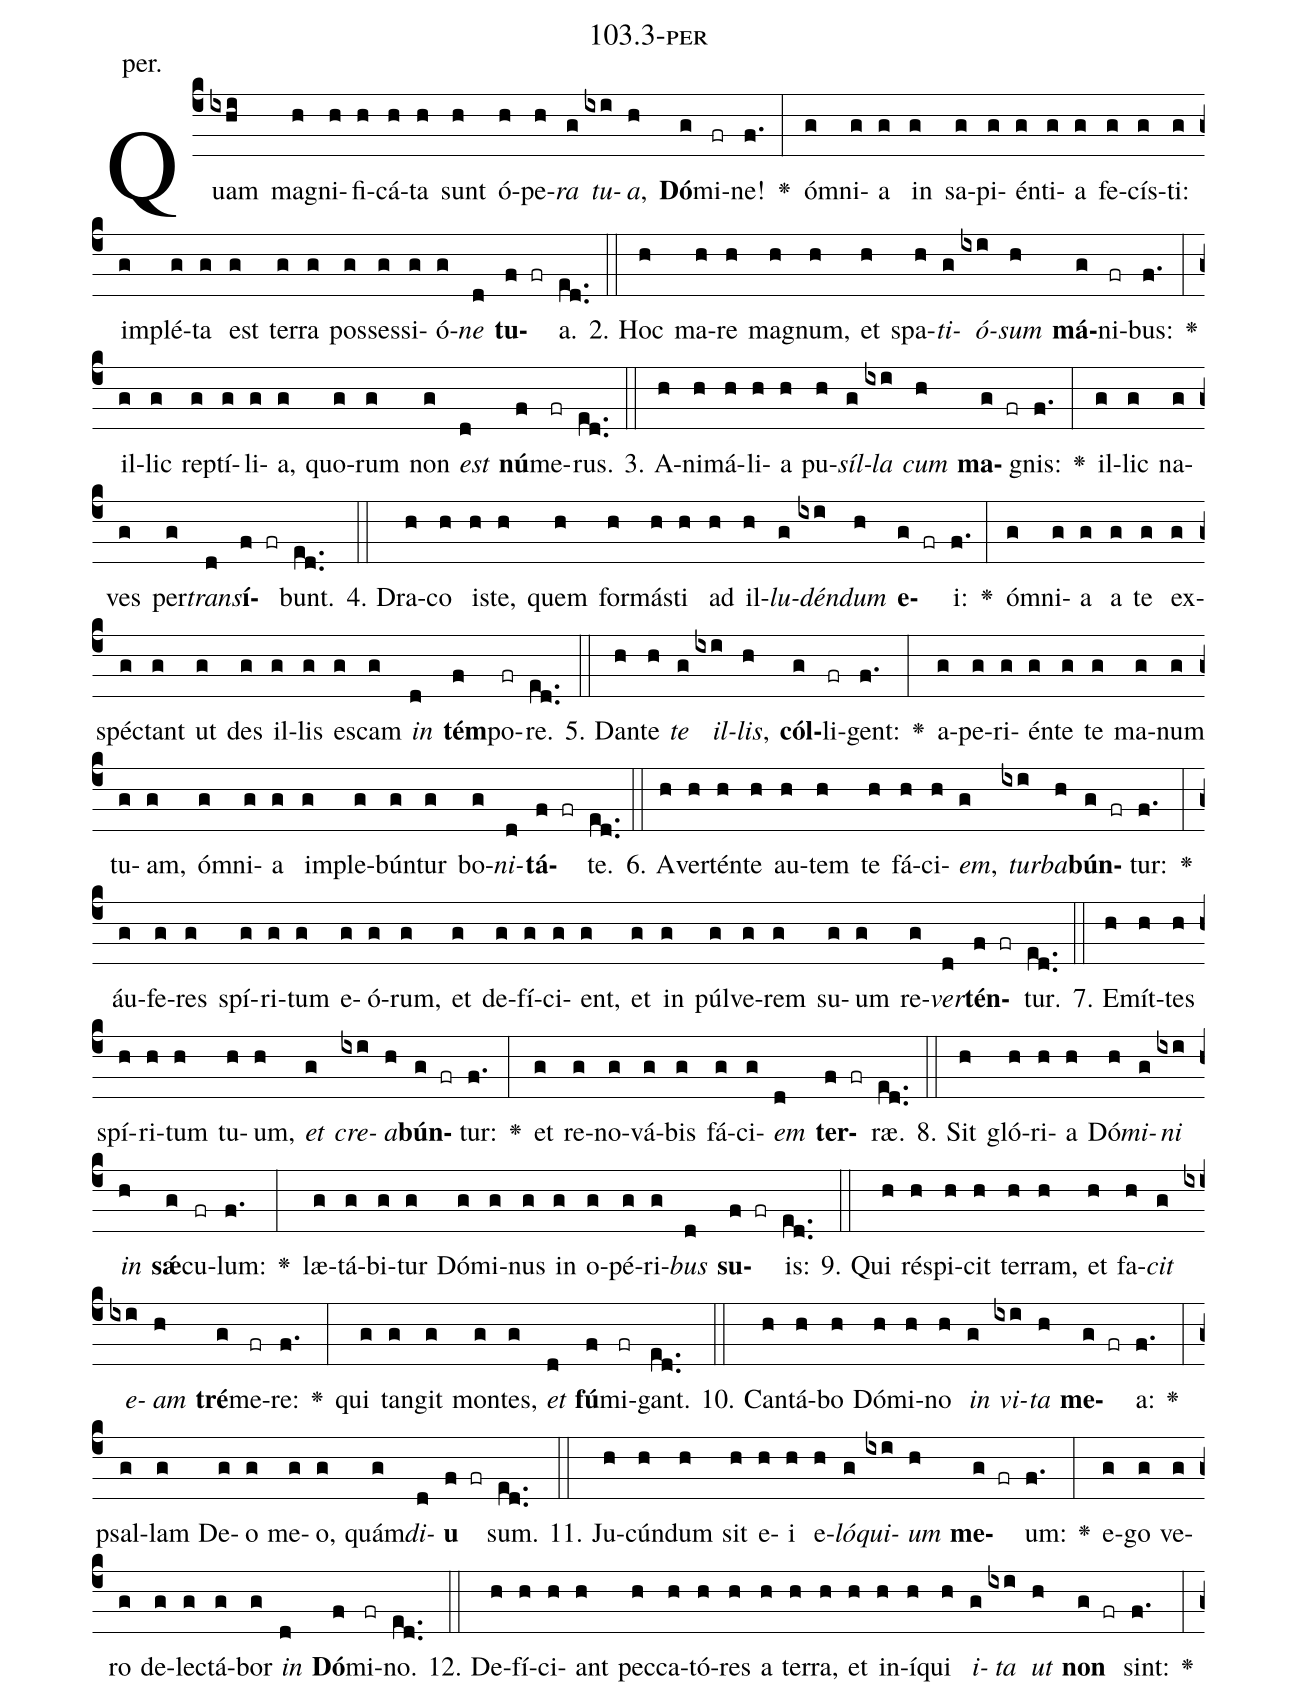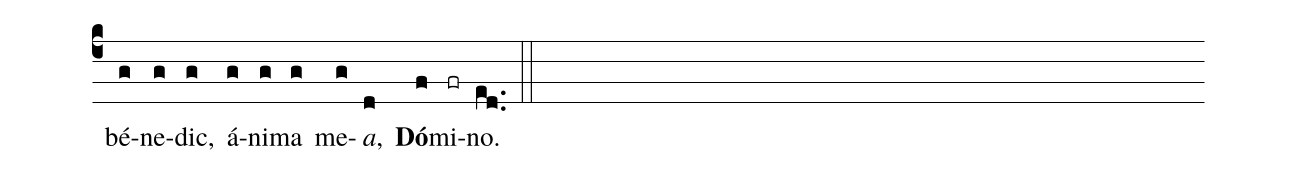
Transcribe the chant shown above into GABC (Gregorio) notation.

name: 103.3-per;
annotation: per.;
%%
(c4)Quam(ixhi) ma(h)gni(h)fi(h)cá(h)ta(h) sunt(h) ó(h)pe(h)<i>ra</i>(g) <i>tu</i>(ixi)<i>a</i>,(h) <b>Dó</b>(g)mi(fr)ne!(f.) <v>\greheightstar</v>(:) óm(g)ni(g)a(g) in(g) sa(g)pi(g)én(g)ti(g)a(g) fe(g)cís(g)ti:(g) im(g)plé(g)ta(g) est(g) ter(g)ra(g) pos(g)ses(g)si(g)ó(g)<i>ne</i>(d) <b>tu</b>(f fr)a.(ed..) (::)
2. Hoc(h) ma(h)re(h) ma(h)gnum,(h) et(h) spa(h)<i>ti</i>(g)<i>ó</i>(ixi)<i>sum</i>(h) <b>má</b>(g)ni(fr)bus:(f.) <v>\greheightstar</v>(:) il(g)lic(g) rep(g)tí(g)li(g)a,(g) quo(g)rum(g) non(g) <i>est</i>(d) <b>nú</b>(f)me(fr)rus.(ed..) (::)
3. A(h)ni(h)má(h)li(h)a(h) pu(h)<i>síl</i>(g)<i>la</i>(ixi) <i>cum</i>(h) <b>ma</b>(g fr)gnis:(f.) <v>\greheightstar</v>(:) il(g)lic(g) na(g)ves(g) per(g)<i>trans</i>(d)<b>í</b>(f fr)bunt.(ed..) (::)
4. Dra(h)co(h) is(h)te,(h) quem(h) for(h)más(h)ti(h) ad(h) il(h)<i>lu</i>(g)<i>dén</i>(ixi)<i>dum</i>(h) <b>e</b>(g fr)i:(f.) <v>\greheightstar</v>(:) óm(g)ni(g)a(g) a(g) te(g) ex(g)spéc(g)tant(g) ut(g) des(g) il(g)lis(g) es(g)cam(g) <i>in</i>(d) <b>tém</b>(f)po(fr)re.(ed..) (::)
5. Dan(h)te(h) <i>te</i>(g) <i>il</i>(ixi)<i>lis</i>,(h) <b>cól</b>(g)li(fr)gent:(f.) <v>\greheightstar</v>(:) a(g)pe(g)ri(g)én(g)te(g) te(g) ma(g)num(g) tu(g)am,(g) óm(g)ni(g)a(g) im(g)ple(g)bún(g)tur(g) bo(g)<i>ni</i>(d)<b>tá</b>(f fr)te.(ed..) (::)
6. A(h)ver(h)tén(h)te(h) au(h)tem(h) te(h) fá(h)ci(h)<i>em</i>,(g) <i>tur</i>(ixi)<i>ba</i>(h)<b>bún</b>(g fr)tur:(f.) <v>\greheightstar</v>(:) áu(g)fe(g)res(g) spí(g)ri(g)tum(g) e(g)ó(g)rum,(g) et(g) de(g)fí(g)ci(g)ent,(g) et(g) in(g) púl(g)ve(g)rem(g) su(g)um(g) re(g)<i>ver</i>(d)<b>tén</b>(f fr)tur.(ed..) (::)
7. E(h)mít(h)tes(h) spí(h)ri(h)tum(h) tu(h)um,(h) <i>et</i>(g) <i>cre</i>(ixi)<i>a</i>(h)<b>bún</b>(g fr)tur:(f.) <v>\greheightstar</v>(:) et(g) re(g)no(g)vá(g)bis(g) fá(g)ci(g)<i>em</i>(d) <b>ter</b>(f fr)ræ.(ed..) (::)
8. Sit(h) gló(h)ri(h)a(h) Dó(h)<i>mi</i>(g)<i>ni</i>(ixi) <i>in</i>(h) <b>sǽ</b>(g)cu(fr)lum:(f.) <v>\greheightstar</v>(:) læ(g)tá(g)bi(g)tur(g) Dó(g)mi(g)nus(g) in(g) o(g)pé(g)ri(g)<i>bus</i>(d) <b>su</b>(f fr)is:(ed..) (::)
9. Qui(h) ré(h)spi(h)cit(h) ter(h)ram,(h) et(h) fa(h)<i>cit</i>(g) <i>e</i>(ixi)<i>am</i>(h) <b>tré</b>(g)me(fr)re:(f.) <v>\greheightstar</v>(:) qui(g) tan(g)git(g) mon(g)tes,(g) <i>et</i>(d) <b>fú</b>(f)mi(fr)gant.(ed..) (::)
10. Can(h)tá(h)bo(h) Dó(h)mi(h)no(h) <i>in</i>(g) <i>vi</i>(ixi)<i>ta</i>(h) <b>me</b>(g fr)a:(f.) <v>\greheightstar</v>(:) psal(g)lam(g) De(g)o(g) me(g)o,(g) quám(g)<i>di</i>(d)<b>u</b>(f fr) sum.(ed..) (::)
11. Ju(h)cún(h)dum(h) sit(h) e(h)i(h) e(h)<i>ló</i>(g)<i>qui</i>(ixi)<i>um</i>(h) <b>me</b>(g fr)um:(f.) <v>\greheightstar</v>(:) e(g)go(g) ve(g)ro(g) de(g)lec(g)tá(g)bor(g) <i>in</i>(d) <b>Dó</b>(f)mi(fr)no.(ed..) (::)
12. De(h)fí(h)ci(h)ant(h) pec(h)ca(h)tó(h)res(h) a(h) ter(h)ra,(h) et(h) in(h)í(h)qui(h) <i>i</i>(g)<i>ta</i>(ixi) <i>ut</i>(h) <b>non</b>(g fr) sint:(f.) <v>\greheightstar</v>(:) bé(g)ne(g)dic,(g) á(g)ni(g)ma(g) me(g)<i>a</i>,(d) <b>Dó</b>(f)mi(fr)no.(ed..) (::)
